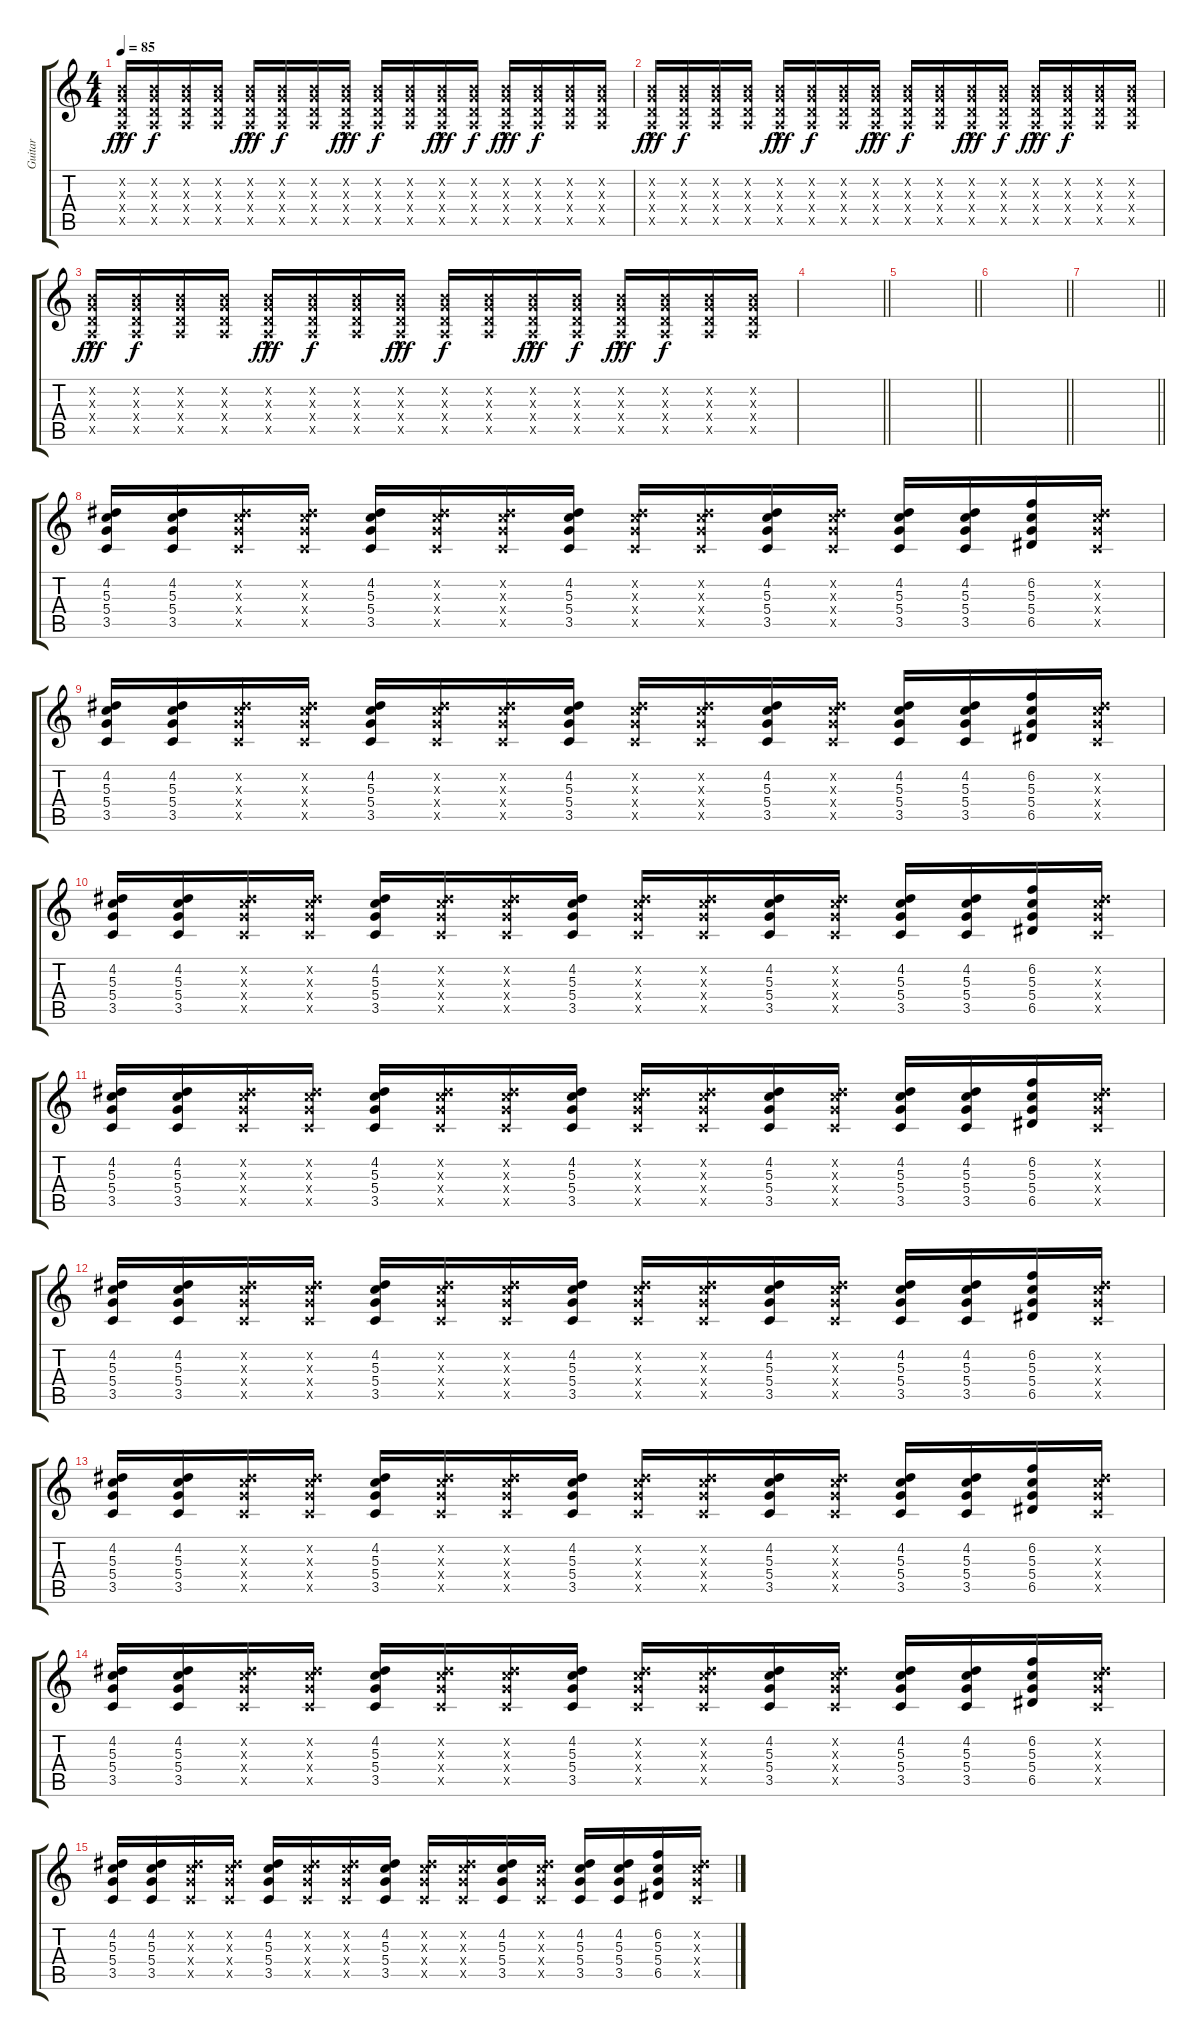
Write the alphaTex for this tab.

\track ("Guitar" "Guitar") {instrument overdrivenguitar}
\staff {score tabs}
\tuning (E4 B3 G3 D3 A2 E2) {hide}
\ts (4 4)
\tempo 85
\clef g2
\ks c
(0.2{hac x} 0.3{hac x} 0.4{hac x} 0.5{hac x}).16{dy fff} (0.2{x} 0.3{x} 0.4{x} 0.5{x}).16{dy f} (0.2{x} 0.3{x} 0.4{x} 0.5{x}).16 (0.2{x} 0.3{x} 0.4{x} 0.5{x}).16 (0.2{hac x} 0.3{hac x} 0.4{hac x} 0.5{hac x}).16{dy fff} (0.2{x} 0.3{x} 0.4{x} 0.5{x}).16{dy f} (0.2{x} 0.3{x} 0.4{x} 0.5{x}).16 (0.2{hac x} 0.3{hac x} 0.4{hac x} 0.5{hac x}).16{dy fff} (0.2{x} 0.3{x} 0.4{x} 0.5{x}).16{dy f} (0.2{x} 0.3{x} 0.4{x} 0.5{x}).16 (0.2{hac x} 0.3{hac x} 0.4{hac x} 0.5{hac x}).16{dy fff} (0.2{x} 0.3{x} 0.4{x} 0.5{x}).16{dy f} (0.2{hac x} 0.3{hac x} 0.4{hac x} 0.5{hac x}).16{dy fff} (0.2{x} 0.3{x} 0.4{x} 0.5{x}).16{dy f} (0.2{x} 0.3{x} 0.4{x} 0.5{x}).16 (0.2{x} 0.3{x} 0.4{x} 0.5{x}).16 |
(0.2{hac x} 0.3{hac x} 0.4{hac x} 0.5{hac x}).16{dy fff} (0.2{x} 0.3{x} 0.4{x} 0.5{x}).16{dy f} (0.2{x} 0.3{x} 0.4{x} 0.5{x}).16 (0.2{x} 0.3{x} 0.4{x} 0.5{x}).16 (0.2{hac x} 0.3{hac x} 0.4{hac x} 0.5{hac x}).16{dy fff} (0.2{x} 0.3{x} 0.4{x} 0.5{x}).16{dy f} (0.2{x} 0.3{x} 0.4{x} 0.5{x}).16 (0.2{hac x} 0.3{hac x} 0.4{hac x} 0.5{hac x}).16{dy fff} (0.2{x} 0.3{x} 0.4{x} 0.5{x}).16{dy f} (0.2{x} 0.3{x} 0.4{x} 0.5{x}).16 (0.2{hac x} 0.3{hac x} 0.4{hac x} 0.5{hac x}).16{dy fff} (0.2{x} 0.3{x} 0.4{x} 0.5{x}).16{dy f} (0.2{hac x} 0.3{hac x} 0.4{hac x} 0.5{hac x}).16{dy fff} (0.2{x} 0.3{x} 0.4{x} 0.5{x}).16{dy f} (0.2{x} 0.3{x} 0.4{x} 0.5{x}).16 (0.2{x} 0.3{x} 0.4{x} 0.5{x}).16 |
(0.2{hac x} 0.3{hac x} 0.4{hac x} 0.5{hac x}).16{dy fff} (0.2{x} 0.3{x} 0.4{x} 0.5{x}).16{dy f} (0.2{x} 0.3{x} 0.4{x} 0.5{x}).16 (0.2{x} 0.3{x} 0.4{x} 0.5{x}).16 (0.2{hac x} 0.3{hac x} 0.4{hac x} 0.5{hac x}).16{dy fff} (0.2{x} 0.3{x} 0.4{x} 0.5{x}).16{dy f} (0.2{x} 0.3{x} 0.4{x} 0.5{x}).16 (0.2{hac x} 0.3{hac x} 0.4{hac x} 0.5{hac x}).16{dy fff} (0.2{x} 0.3{x} 0.4{x} 0.5{x}).16{dy f} (0.2{x} 0.3{x} 0.4{x} 0.5{x}).16 (0.2{hac x} 0.3{hac x} 0.4{hac x} 0.5{hac x}).16{dy fff} (0.2{x} 0.3{x} 0.4{x} 0.5{x}).16{dy f} (0.2{hac x} 0.3{hac x} 0.4{hac x} 0.5{hac x}).16{dy fff} (0.2{x} 0.3{x} 0.4{x} 0.5{x}).16{dy f} (0.2{x} 0.3{x} 0.4{x} 0.5{x}).16 (0.2{x} 0.3{x} 0.4{x} 0.5{x}).16 |
\barLineRight lightlight
|
\barLineRight lightlight
|
\barLineRight lightlight
|
\barLineRight lightlight
|
(4.2 5.3 5.4 3.5).16 (4.2 5.3 5.4 3.5).16 (4.2{x} 5.3{x} 5.4{x} 3.5{x}).16 (4.2{x} 5.3{x} 5.4{x} 3.5{x}).16 (4.2 5.3 5.4 3.5).16 (4.2{x} 5.3{x} 5.4{x} 3.5{x}).16 (4.2{x} 5.3{x} 5.4{x} 3.5{x}).16 (4.2 5.3 5.4 3.5).16 (4.2{x} 5.3{x} 5.4{x} 3.5{x}).16 (4.2{x} 5.3{x} 5.4{x} 3.5{x}).16 (4.2 5.3 5.4 3.5).16 (4.2{x} 5.3{x} 5.4{x} 3.5{x}).16 (4.2 5.3 5.4 3.5).16 (4.2 5.3 5.4 3.5).16 (6.2 5.3 5.4 6.5).16 (4.2{x} 5.3{x} 5.4{x} 3.5{x}).16 |
(4.2 5.3 5.4 3.5).16 (4.2 5.3 5.4 3.5).16 (4.2{x} 5.3{x} 5.4{x} 3.5{x}).16 (4.2{x} 5.3{x} 5.4{x} 3.5{x}).16 (4.2 5.3 5.4 3.5).16 (4.2{x} 5.3{x} 5.4{x} 3.5{x}).16 (4.2{x} 5.3{x} 5.4{x} 3.5{x}).16 (4.2 5.3 5.4 3.5).16 (4.2{x} 5.3{x} 5.4{x} 3.5{x}).16 (4.2{x} 5.3{x} 5.4{x} 3.5{x}).16 (4.2 5.3 5.4 3.5).16 (4.2{x} 5.3{x} 5.4{x} 3.5{x}).16 (4.2 5.3 5.4 3.5).16 (4.2 5.3 5.4 3.5).16 (6.2 5.3 5.4 6.5).16 (4.2{x} 5.3{x} 5.4{x} 3.5{x}).16 |
(4.2 5.3 5.4 3.5).16 (4.2 5.3 5.4 3.5).16 (4.2{x} 5.3{x} 5.4{x} 3.5{x}).16 (4.2{x} 5.3{x} 5.4{x} 3.5{x}).16 (4.2 5.3 5.4 3.5).16 (4.2{x} 5.3{x} 5.4{x} 3.5{x}).16 (4.2{x} 5.3{x} 5.4{x} 3.5{x}).16 (4.2 5.3 5.4 3.5).16 (4.2{x} 5.3{x} 5.4{x} 3.5{x}).16 (4.2{x} 5.3{x} 5.4{x} 3.5{x}).16 (4.2 5.3 5.4 3.5).16 (4.2{x} 5.3{x} 5.4{x} 3.5{x}).16 (4.2 5.3 5.4 3.5).16 (4.2 5.3 5.4 3.5).16 (6.2 5.3 5.4 6.5).16 (4.2{x} 5.3{x} 5.4{x} 3.5{x}).16 |
(4.2 5.3 5.4 3.5).16 (4.2 5.3 5.4 3.5).16 (4.2{x} 5.3{x} 5.4{x} 3.5{x}).16 (4.2{x} 5.3{x} 5.4{x} 3.5{x}).16 (4.2 5.3 5.4 3.5).16 (4.2{x} 5.3{x} 5.4{x} 3.5{x}).16 (4.2{x} 5.3{x} 5.4{x} 3.5{x}).16 (4.2 5.3 5.4 3.5).16 (4.2{x} 5.3{x} 5.4{x} 3.5{x}).16 (4.2{x} 5.3{x} 5.4{x} 3.5{x}).16 (4.2 5.3 5.4 3.5).16 (4.2{x} 5.3{x} 5.4{x} 3.5{x}).16 (4.2 5.3 5.4 3.5).16 (4.2 5.3 5.4 3.5).16 (6.2 5.3 5.4 6.5).16 (4.2{x} 5.3{x} 5.4{x} 3.5{x}).16 |
(4.2 5.3 5.4 3.5).16{volume 0} (4.2 5.3 5.4 3.5).16 (4.2{x} 5.3{x} 5.4{x} 3.5{x}).16 (4.2{x} 5.3{x} 5.4{x} 3.5{x}).16 (4.2 5.3 5.4 3.5).16 (4.2{x} 5.3{x} 5.4{x} 3.5{x}).16 (4.2{x} 5.3{x} 5.4{x} 3.5{x}).16 (4.2 5.3 5.4 3.5).16 (4.2{x} 5.3{x} 5.4{x} 3.5{x}).16 (4.2{x} 5.3{x} 5.4{x} 3.5{x}).16 (4.2 5.3 5.4 3.5).16 (4.2{x} 5.3{x} 5.4{x} 3.5{x}).16 (4.2 5.3 5.4 3.5).16 (4.2 5.3 5.4 3.5).16 (6.2 5.3 5.4 6.5).16 (4.2{x} 5.3{x} 5.4{x} 3.5{x}).16 |
(4.2 5.3 5.4 3.5).16 (4.2 5.3 5.4 3.5).16 (4.2{x} 5.3{x} 5.4{x} 3.5{x}).16 (4.2{x} 5.3{x} 5.4{x} 3.5{x}).16 (4.2 5.3 5.4 3.5).16 (4.2{x} 5.3{x} 5.4{x} 3.5{x}).16 (4.2{x} 5.3{x} 5.4{x} 3.5{x}).16 (4.2 5.3 5.4 3.5).16 (4.2{x} 5.3{x} 5.4{x} 3.5{x}).16 (4.2{x} 5.3{x} 5.4{x} 3.5{x}).16 (4.2 5.3 5.4 3.5).16 (4.2{x} 5.3{x} 5.4{x} 3.5{x}).16 (4.2 5.3 5.4 3.5).16 (4.2 5.3 5.4 3.5).16 (6.2 5.3 5.4 6.5).16 (4.2{x} 5.3{x} 5.4{x} 3.5{x}).16 |
(4.2 5.3 5.4 3.5).16 (4.2 5.3 5.4 3.5).16 (4.2{x} 5.3{x} 5.4{x} 3.5{x}).16 (4.2{x} 5.3{x} 5.4{x} 3.5{x}).16 (4.2 5.3 5.4 3.5).16 (4.2{x} 5.3{x} 5.4{x} 3.5{x}).16 (4.2{x} 5.3{x} 5.4{x} 3.5{x}).16 (4.2 5.3 5.4 3.5).16 (4.2{x} 5.3{x} 5.4{x} 3.5{x}).16 (4.2{x} 5.3{x} 5.4{x} 3.5{x}).16 (4.2 5.3 5.4 3.5).16 (4.2{x} 5.3{x} 5.4{x} 3.5{x}).16 (4.2 5.3 5.4 3.5).16 (4.2 5.3 5.4 3.5).16 (6.2 5.3 5.4 6.5).16 (4.2{x} 5.3{x} 5.4{x} 3.5{x}).16 |
(4.2 5.3 5.4 3.5).16 (4.2 5.3 5.4 3.5).16 (4.2{x} 5.3{x} 5.4{x} 3.5{x}).16 (4.2{x} 5.3{x} 5.4{x} 3.5{x}).16 (4.2 5.3 5.4 3.5).16 (4.2{x} 5.3{x} 5.4{x} 3.5{x}).16 (4.2{x} 5.3{x} 5.4{x} 3.5{x}).16 (4.2 5.3 5.4 3.5).16 (4.2{x} 5.3{x} 5.4{x} 3.5{x}).16 (4.2{x} 5.3{x} 5.4{x} 3.5{x}).16 (4.2 5.3 5.4 3.5).16 (4.2{x} 5.3{x} 5.4{x} 3.5{x}).16 (4.2 5.3 5.4 3.5).16 (4.2 5.3 5.4 3.5).16 (6.2 5.3 5.4 6.5).16 (4.2{x} 5.3{x} 5.4{x} 3.5{x}).16
